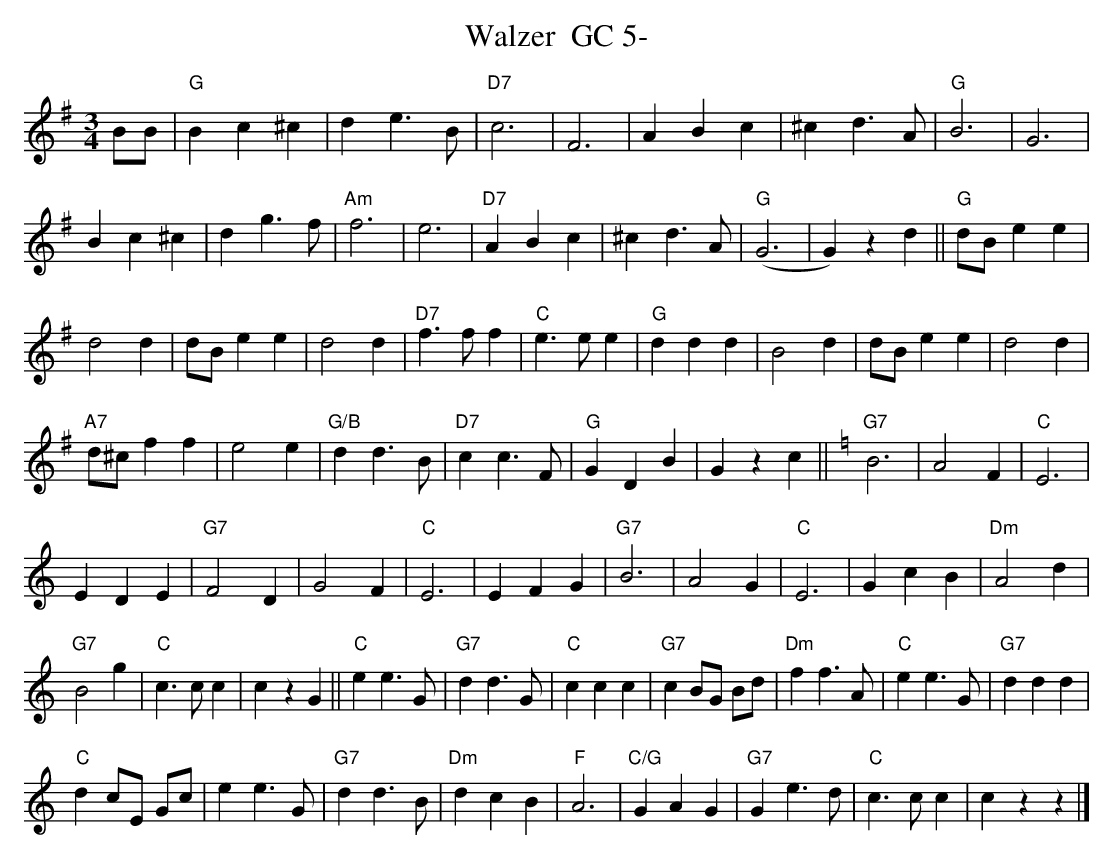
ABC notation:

X:1
T:Walzer  GC 5-
M:3/4
L:1/4
K:Gmaj%%MIDI gchordon
B/2B/2 | "G"Bc^c | de>B | "D7"c3 | F3 | ABc | ^cd>A | "G"B3 | G3 |
Bc^c | dg>f | "Am"f3 | e3 | "D7"ABc | ^cd>A | "G"(G3 | G)zd || "G"d/2B/2ee |
d2d | d/2B/2ee | d2d | "D7"f>ff | "C"e>ee | "G"ddd | B2d | d/2B/2ee | d2d |
"A7"d/2^c/2ff | e2e | "G/B"dd>B | "D7"cc>F | "G"GDB | Gzc || [K:Cmaj] "G7"B3 | A2F | "C"E3 |
EDE | "G7"F2D | G2F | "C"E3 | EFG | "G7"B3 | A2G | "C"E3 | GcB | "Dm"A2d |
"G7"B2g | "C"c>cc | czG || "C"ee>G | "G7"dd>G | "C"ccc | "G7"cB/2G/2 B/2d/2 | "Dm"ff>A | "C"ee>G | "G7"ddd |
"C"dc/2E/2 G/2c/2 | ee>G | "G7"dd>B | "Dm"dcB | "F"A3 | "C/G"GAG | "G7"Ge>d | "C"c>cc | czz |]
